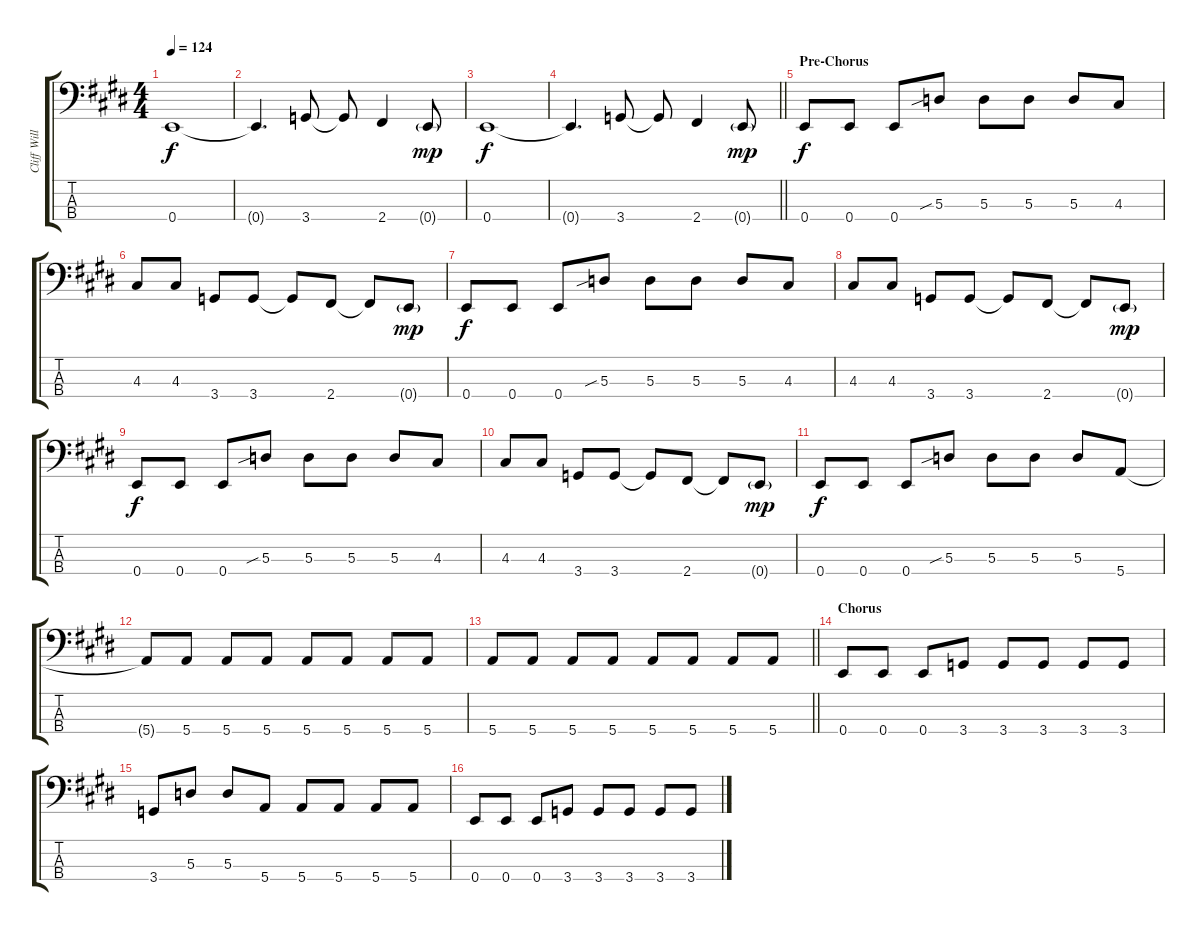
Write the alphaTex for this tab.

\track ("Cliff Williams (Bass)" "Cliff Will") {instrument electricbasspick}
\staff {score tabs}
\tuning (G2 D2 A1 E1) {hide}
\ts (4 4)
\tempo 124
\clef f4
\ks e
0.4.1{dy f} |
0.4{t}.4{d} 3.4.8 3.4{t}.8 2.4.4 0.4{g}.8{dy mp} |
0.4.1{dy f} |
\barLineRight lightlight
0.4{t}.4{d} 3.4.8 3.4{t}.8 2.4.4 0.4{g}.8{dy mp} |
\section ("" "Pre-Chorus")
0.4.8{dy f} 0.4.8 0.4.8 5.3{sib}.8 5.3.8 5.3.8 5.3.8 4.3.8 |
4.3.8 4.3.8 3.4.8 3.4.8 3.4{t}.8 2.4.8 2.4{t}.8 0.4{g}.8{dy mp} |
0.4.8{dy f} 0.4.8 0.4.8 5.3{sib}.8 5.3.8 5.3.8 5.3.8 4.3.8 |
4.3.8 4.3.8 3.4.8 3.4.8 3.4{t}.8 2.4.8 2.4{t}.8 0.4{g}.8{dy mp} |
0.4.8{dy f} 0.4.8 0.4.8 5.3{sib}.8 5.3.8 5.3.8 5.3.8 4.3.8 |
4.3.8 4.3.8 3.4.8 3.4.8 3.4{t}.8 2.4.8 2.4{t}.8 0.4{g}.8{dy mp} |
0.4.8{dy f} 0.4.8 0.4.8 5.3{sib}.8 5.3.8 5.3.8 5.3.8 5.4.8 |
5.4{t}.8 5.4.8 5.4.8 5.4.8 5.4.8 5.4.8 5.4.8 5.4.8 |
\barLineRight lightlight
5.4.8 5.4.8 5.4.8 5.4.8 5.4.8 5.4.8 5.4.8 5.4.8 |
\section ("" "Chorus")
0.4.8 0.4.8 0.4.8 3.4.8 3.4.8 3.4.8 3.4.8 3.4.8 |
3.4.8 5.3.8 5.3.8 5.4.8 5.4.8 5.4.8 5.4.8 5.4.8 |
0.4.8 0.4.8 0.4.8 3.4.8 3.4.8 3.4.8 3.4.8 3.4.8
